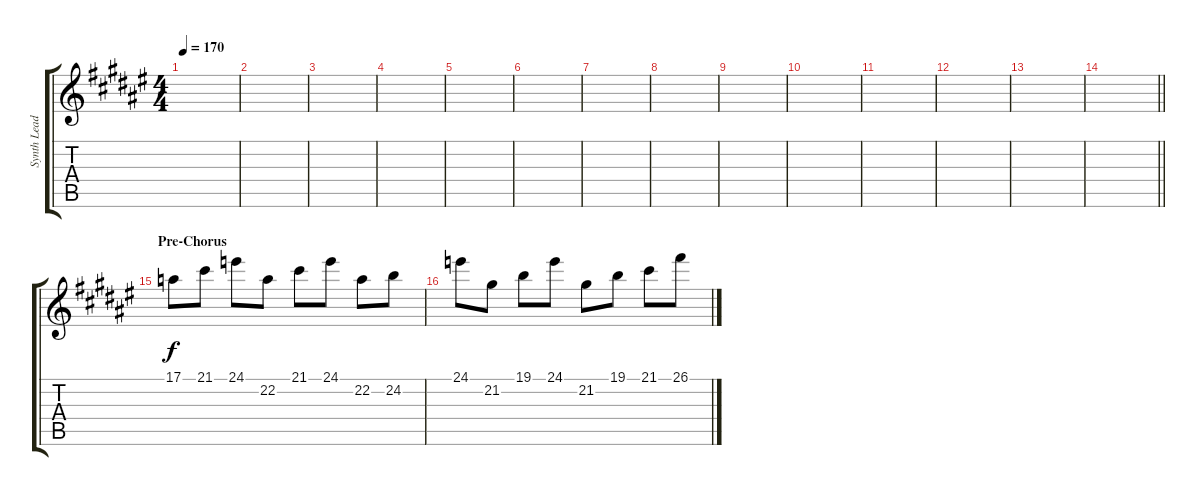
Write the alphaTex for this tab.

\track ("Synth Lead" "Synth Lead") {instrument lead1square}
\staff {score tabs}
\tuning (E4 B3 G3 D3 A2 E2) {hide}
\ts (4 4)
\tempo 170
\clef g2
\ks f#
|
|
|
|
|
|
|
|
|
|
|
|
|
\barLineRight lightlight
|
\section ("" "Pre-Chorus")
17.1.8 21.1.8 24.1.8 22.2.8 21.1.8 24.1.8 22.2.8 24.2.8 |
24.1.8 21.2.8 19.1.8 24.1.8 21.2.8 19.1.8 21.1.8 26.1.8
